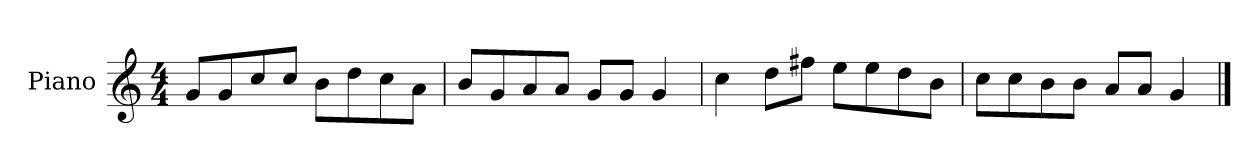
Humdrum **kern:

**kern
*part1
*staff1
*I"Piano
*I'P-no
*clefG2
*k[]
*M4/4
*MM90
=1
8g/L
8g/
8cc/
8cc/J
8b\L
8dd\
8cc\
8a\J
=2
8b/L
8g/
8a/
8a/J
8g/L
8g/J
4g/
=3
4cc\
8dd\L
8ff#X\J
8ee\L
8ee\
8dd\
8b\J
=4
8cc\L
8cc\
8b\
8b\J
8a/L
8a/J
4g/
==
*-
